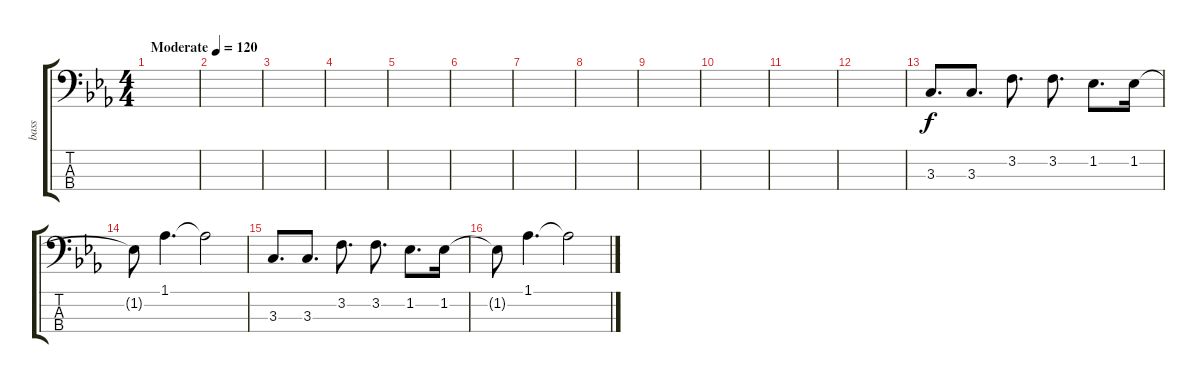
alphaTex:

\track ("bass" "bass") {instrument fretlessbass}
\staff {score tabs}
\tuning (G2 D2 A1 E1) {hide}
\ts (4 4)
\tempo (120 "Moderate")
\clef f4
\ks cminor
|
|
|
|
|
|
|
|
|
|
|
|
3.3.8{d} 3.3.8{d} 3.2.8{d} 3.2.8{d} 1.2.8{d} 1.2.16 |
1.2{t}.8 1.1.4{d} 1.1{t}.2 |
3.3.8{d} 3.3.8{d} 3.2.8{d} 3.2.8{d} 1.2.8{d} 1.2.16 |
1.2{t}.8 1.1.4{d} 1.1{t}.2
